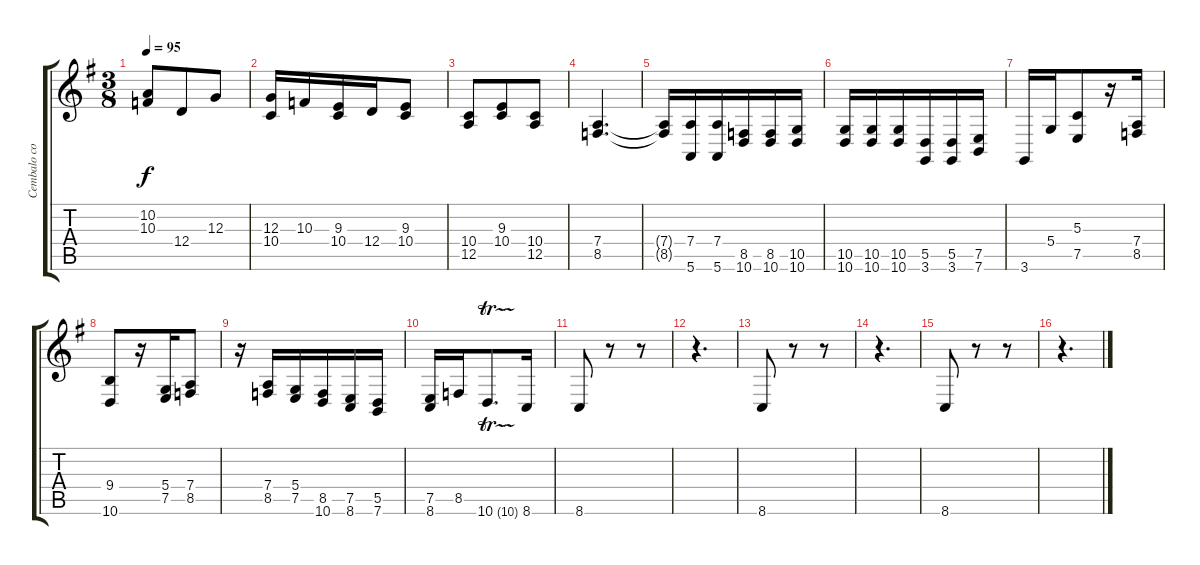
\track ("Cembalo concertato." "Cembalo co") {instrument harpsichord}
\staff {score tabs}
\tuning (E4 B3 G3 D3 A2 E2) {hide}
\ts (3 8)
\tempo 95
\clef g2
\ks g
(10.2 10.3).8{dy f} 12.4.8 12.3.8 |
(12.3 10.4).16 10.3.16{beam merge} (9.3 10.4).16 12.4.16{beam merge} (9.3 10.4).8 |
(10.4 12.5).8 (9.3 10.4).8 (10.4 12.5).8 |
(7.4 8.5).4{d} |
(7.4{t} 8.5{t}).16 (7.4 5.6).16{beam merge} (7.4 5.6).16 (8.5 10.6).16{beam merge} (8.5 10.6).16 (10.5 10.6).16 |
(10.5 10.6).16 (10.5 10.6).16{beam merge} (10.5 10.6).16 (5.5 3.6).16{beam merge} (5.5 3.6).16 (7.5 7.6).16 |
3.6.16 5.4.16{beam merge} (5.3 7.5).8 r.16 (7.4 8.5).16 |
(9.4 10.6).8 r.16 (5.4 7.5).16{beam merge} (7.4 8.5).8 |
r.16 (7.4 8.5).16{beam merge} (5.4 7.5).16 (8.5 10.6).16{beam merge} (7.5 8.6).16 (5.5 7.6).16 |
(7.5 8.6).16 8.5.16{beam merge} 10.6{tr (10 16)}.8{d beam merge} 8.6.16 |
8.6.8 r.8 r.8 |
r.4{d} |
8.6.8 r.8 r.8 |
r.4{d} |
8.6.8 r.8 r.8 |
r.4{d}
